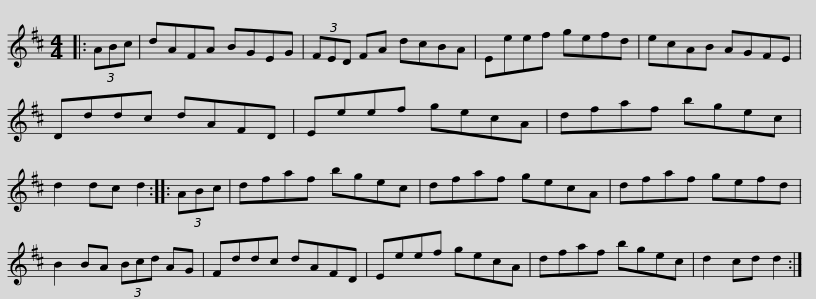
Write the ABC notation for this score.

X:1
L:1/8
M:4/4
I:linebreak $
K:D
V:1 treble
V:1
|: (3ABc | dAFA BGEG | (3FED FA dcBA | Eeef gefd | ecAB AGFE | %5
 Dddc dAFD |$ Eeef gecA | dfaf bgec | d2 dc d2 :: (3ABc | %10
 dfaf bgec | dfaf gecA |$ dfaf gefd | B2 BA (3Bcd AG | Fddc dAFD | %15
 Eeef gecA | dfaf bgec | d2 cd d2 :| %18
